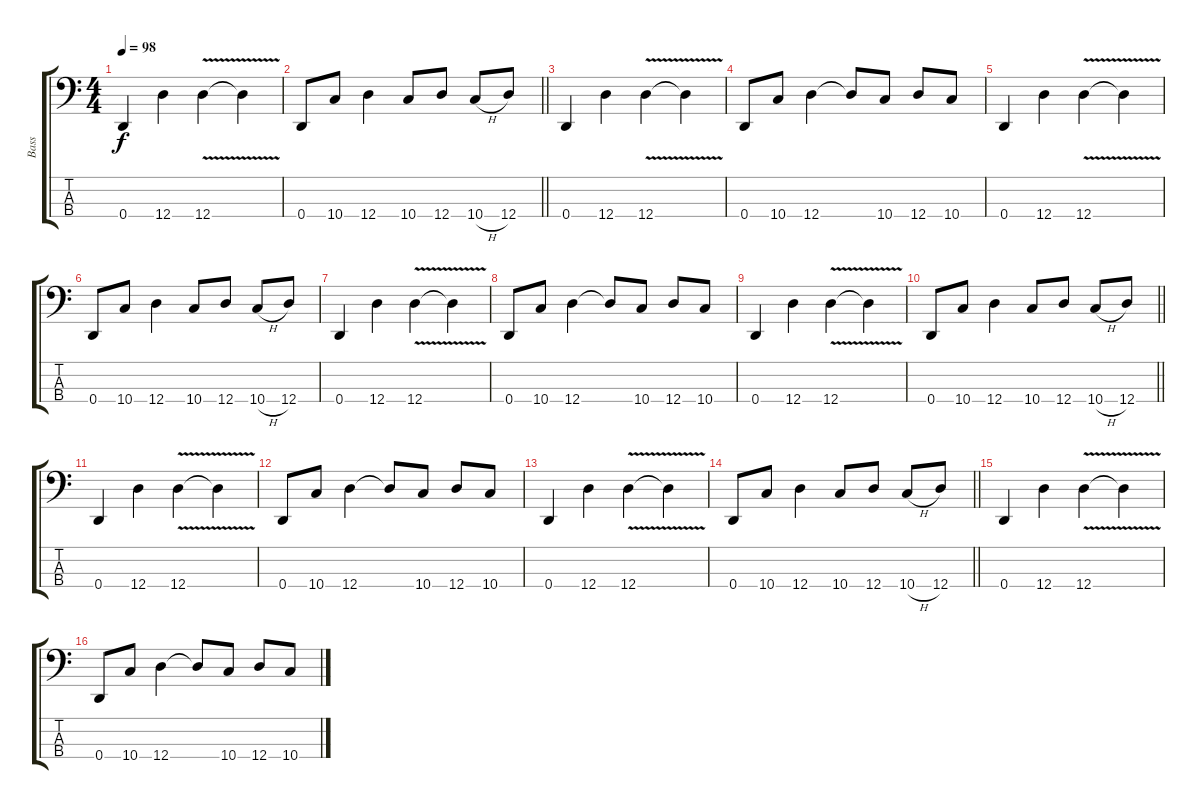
\track ("Bass" "Bass") {instrument electricbassfinger}
\staff {score tabs}
\tuning (G2 D2 A1 D1) {hide}
\ts (4 4)
\tempo 98
\clef f4
\ks c
0.4.4{dy f} 12.4.4 12.4{v}.4 12.4{t}.4 |
\barLineRight lightlight
0.4.8 10.4.8 12.4.4 10.4.8 12.4.8 10.4{h}.8 12.4.8 |
0.4.4 12.4.4 12.4{v}.4 12.4{t}.4 |
0.4.8 10.4.8 12.4.4 12.4{t}.8 10.4.8 12.4.8 10.4.8 |
0.4.4 12.4.4 12.4{v}.4 12.4{t}.4 |
0.4.8 10.4.8 12.4.4 10.4.8 12.4.8 10.4{h}.8 12.4.8 |
0.4.4 12.4.4 12.4{v}.4 12.4{t}.4 |
0.4.8 10.4.8 12.4.4 12.4{t}.8 10.4.8 12.4.8 10.4.8 |
0.4.4 12.4.4 12.4{v}.4 12.4{t}.4 |
\barLineRight lightlight
0.4.8 10.4.8 12.4.4 10.4.8 12.4.8 10.4{h}.8 12.4.8 |
0.4.4 12.4.4 12.4{v}.4 12.4{t}.4 |
0.4.8 10.4.8 12.4.4 12.4{t}.8 10.4.8 12.4.8 10.4.8 |
0.4.4 12.4.4 12.4{v}.4 12.4{t}.4 |
\barLineRight lightlight
0.4.8 10.4.8 12.4.4 10.4.8 12.4.8 10.4{h}.8 12.4.8 |
\section ("" "")
0.4.4 12.4.4 12.4{v}.4 12.4{t}.4 |
0.4.8 10.4.8 12.4.4 12.4{t}.8 10.4.8 12.4.8 10.4.8
